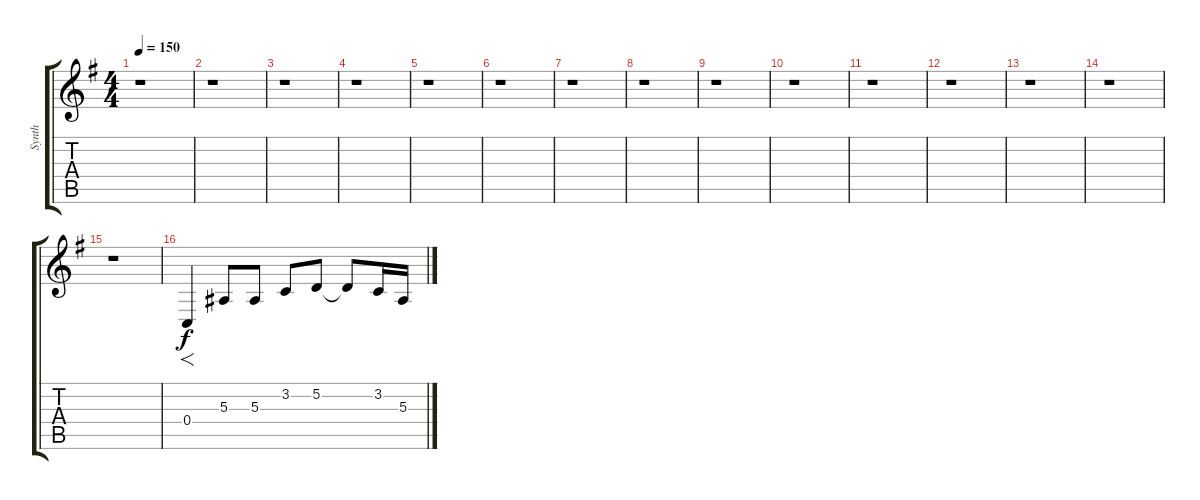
\track ("Synth" "Synth") {instrument stringensemble1}
\staff {score tabs}
\tuning (D4 A3 F3 C3 G2 D2) {hide}
\ts (4 4)
\tempo 150
\clef g2
\ks g
r.1{dy f} |
r.1 |
r.1 |
r.1 |
r.1 |
r.1 |
r.1 |
r.1 |
r.1 |
r.1 |
r.1 |
r.1 |
r.1 |
r.1 |
r.1 |
0.4.4{f balance 8} 5.3.8 5.3.8 3.2.8 5.2.8 5.2{t}.8 3.2.16 5.3.16
